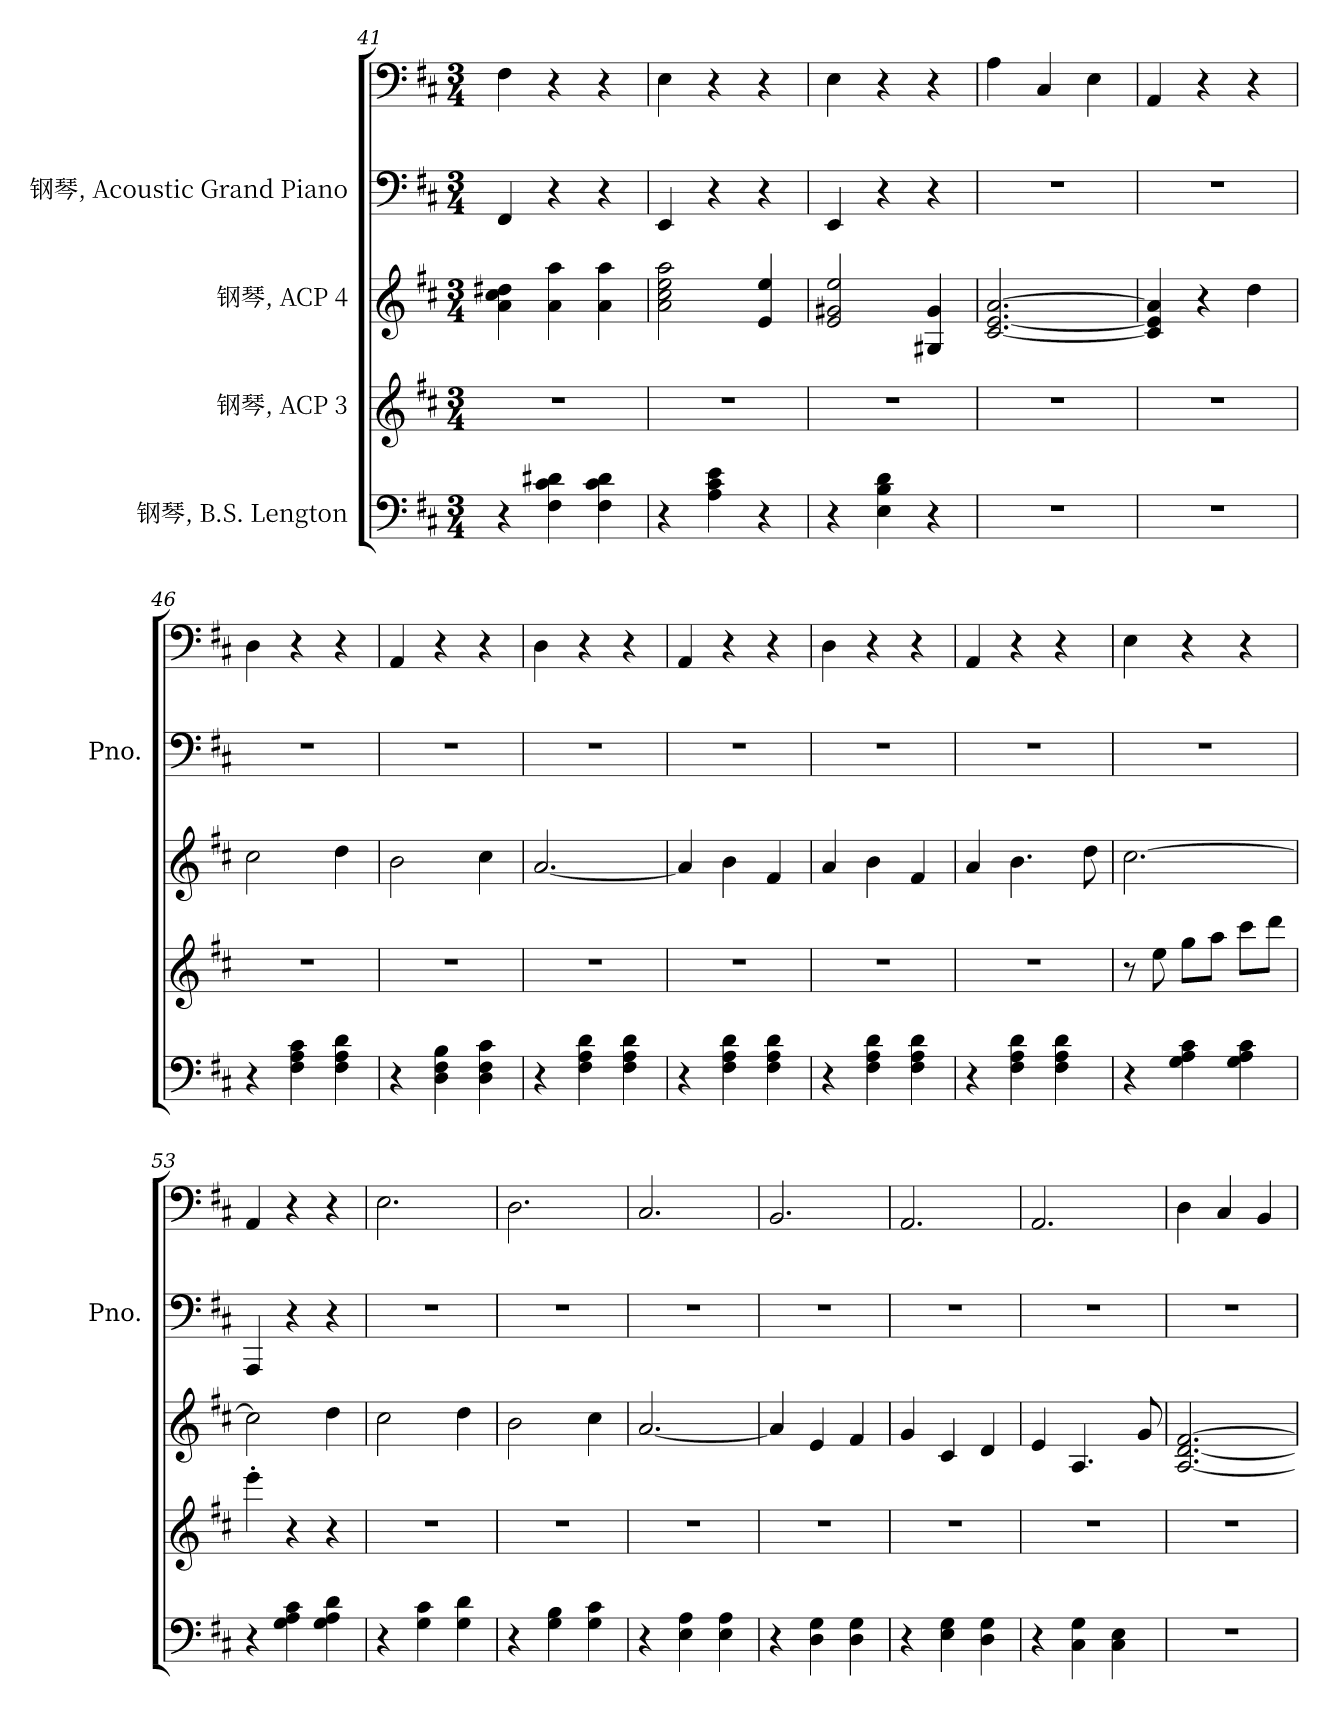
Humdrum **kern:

**kern	**kern	**kern	**kern	**kern
*part4	*part3	*part2	*part1	*part1
*staff5	*staff4	*staff3	*staff2	*staff1
*I"钢琴, B.S. Lengton	*I"钢琴, ACP 3	*I"钢琴, ACP 4	*I"钢琴, Acoustic Grand Piano	*
*	*	*	*I'Pno.	*
*clefF4	*clefG2	*clefG2	*clefF4	*clefF4
*k[f#c#]	*k[f#c#]	*k[f#c#]	*k[f#c#]	*k[f#c#]
*M3/4	*M3/4	*M3/4	*M3/4	*M3/4
=41	=41	=41	=41	=41
4r	2.r	4a\ 4cc#\ 4dd#X\	4FF#/	4F#\
4F#\ 4c#\ 4d#X\	.	4a\ 4aa\	4r	4r
4F#\ 4c#\ 4d#\	.	4a\ 4aa\	4r	4r
=42	=42	=42	=42	=42
4r	2.r	2a\ 2cc#\ 2ee\ 2aa\	4EE/	4E\
4A\ 4c#\ 4e\	.	.	4r	4r
4r	.	4e/ 4ee/	4r	4r
=43	=43	=43	=43	=43
4r	2.r	2e/ 2g#X/ 2ee/	4EE/	4E\
4E\ 4B\ 4d\	.	.	4r	4r
4r	.	4G#X/ 4g#/	4r	4r
=44	=44	=44	=44	=44
2.r	2.r	[2.c#/ [2.e/ [2.a/	2.r	4A\
.	.	.	.	4C#/
.	.	.	.	4E\
=45	=45	=45	=45	=45
2.r	2.r	4c#/] 4e/] 4a/]	2.r	4AA/
.	.	4r	.	4r
.	.	4dd\	.	4r
!!LO:LB:g=z
=46	=46	=46	=46	=46
*	*	*	*	*MM117
4r	2.r	2cc#\	2.r	4D\
4F#\ 4A\ 4c#\	.	.	.	4r
4F#\ 4A\ 4d\	.	4dd\	.	4r
=47	=47	=47	=47	=47
4r	2.r	2b\	2.r	4AA/
4D\ 4F#\ 4B\	.	.	.	4r
4D\ 4F#\ 4c#\	.	4cc#\	.	4r
=48	=48	=48	=48	=48
4r	2.r	[2.a/	2.r	4D\
4F#\ 4A\ 4d\	.	.	.	4r
4F#\ 4A\ 4d\	.	.	.	4r
=49	=49	=49	=49	=49
4r	2.r	4a/]	2.r	4AA/
4F#\ 4A\ 4d\	.	4b\	.	4r
4F#\ 4A\ 4d\	.	4f#/	.	4r
=50	=50	=50	=50	=50
4r	2.r	4a/	2.r	4D\
4F#\ 4A\ 4d\	.	4b\	.	4r
4F#\ 4A\ 4d\	.	4f#/	.	4r
=51	=51	=51	=51	=51
4r	2.r	4a/	2.r	4AA/
4F#\ 4A\ 4d\	.	4.b\	.	4r
4F#\ 4A\ 4d\	.	.	.	4r
.	.	8dd\	.	.
=52	=52	=52	=52	=52
4r	8r	[2.cc#\	2.r	4E\
.	8ee\	.	.	.
4G\ 4A\ 4c#\	8gg\L	.	.	4r
.	8aa\J	.	.	.
4G\ 4A\ 4c#\	8ccc#\L	.	.	4r
.	8ddd\J	.	.	.
=53	=53	=53	=53	=53
4r	4eee'\	2cc#\]	4AAA/	4AA/
4G\ 4A\ 4c#\	4r	.	4r	4r
4G\ 4A\ 4d\	4r	4dd\	4r	4r
!!LO:PB:g=z
=54	=54	=54	=54	=54
4r	2.r	2cc#\	2.r	2.E\
4G\ 4c#\	.	.	.	.
4G\ 4d\	.	4dd\	.	.
=55	=55	=55	=55	=55
4r	2.r	2b\	2.r	2.D\
4G\ 4B\	.	.	.	.
4G\ 4c#\	.	4cc#\	.	.
=56	=56	=56	=56	=56
4r	2.r	[2.a/	2.r	2.C#/
4E\ 4A\	.	.	.	.
4E\ 4A\	.	.	.	.
=57	=57	=57	=57	=57
4r	2.r	4a/]	2.r	2.BB/
4D\ 4G\	.	4e/	.	.
4D\ 4G\	.	4f#/	.	.
=58	=58	=58	=58	=58
4r	2.r	4g/	2.r	2.AA/
4E\ 4G\	.	4c#/	.	.
4D\ 4G\	.	4d/	.	.
=59	=59	=59	=59	=59
4r	2.r	4e/	2.r	2.AA/
4C#\ 4G\	.	4.A/	.	.
4C#\ 4E\	.	.	.	.
.	.	8g/	.	.
=60	=60	=60	=60	=60
2.r	2.r	[2.A/ [2.d/ [2.f#/	2.r	4D\
.	.	.	.	4C#/
.	.	.	.	4BB/
=	=	=	=	=
*-	*-	*-	*-	*-
